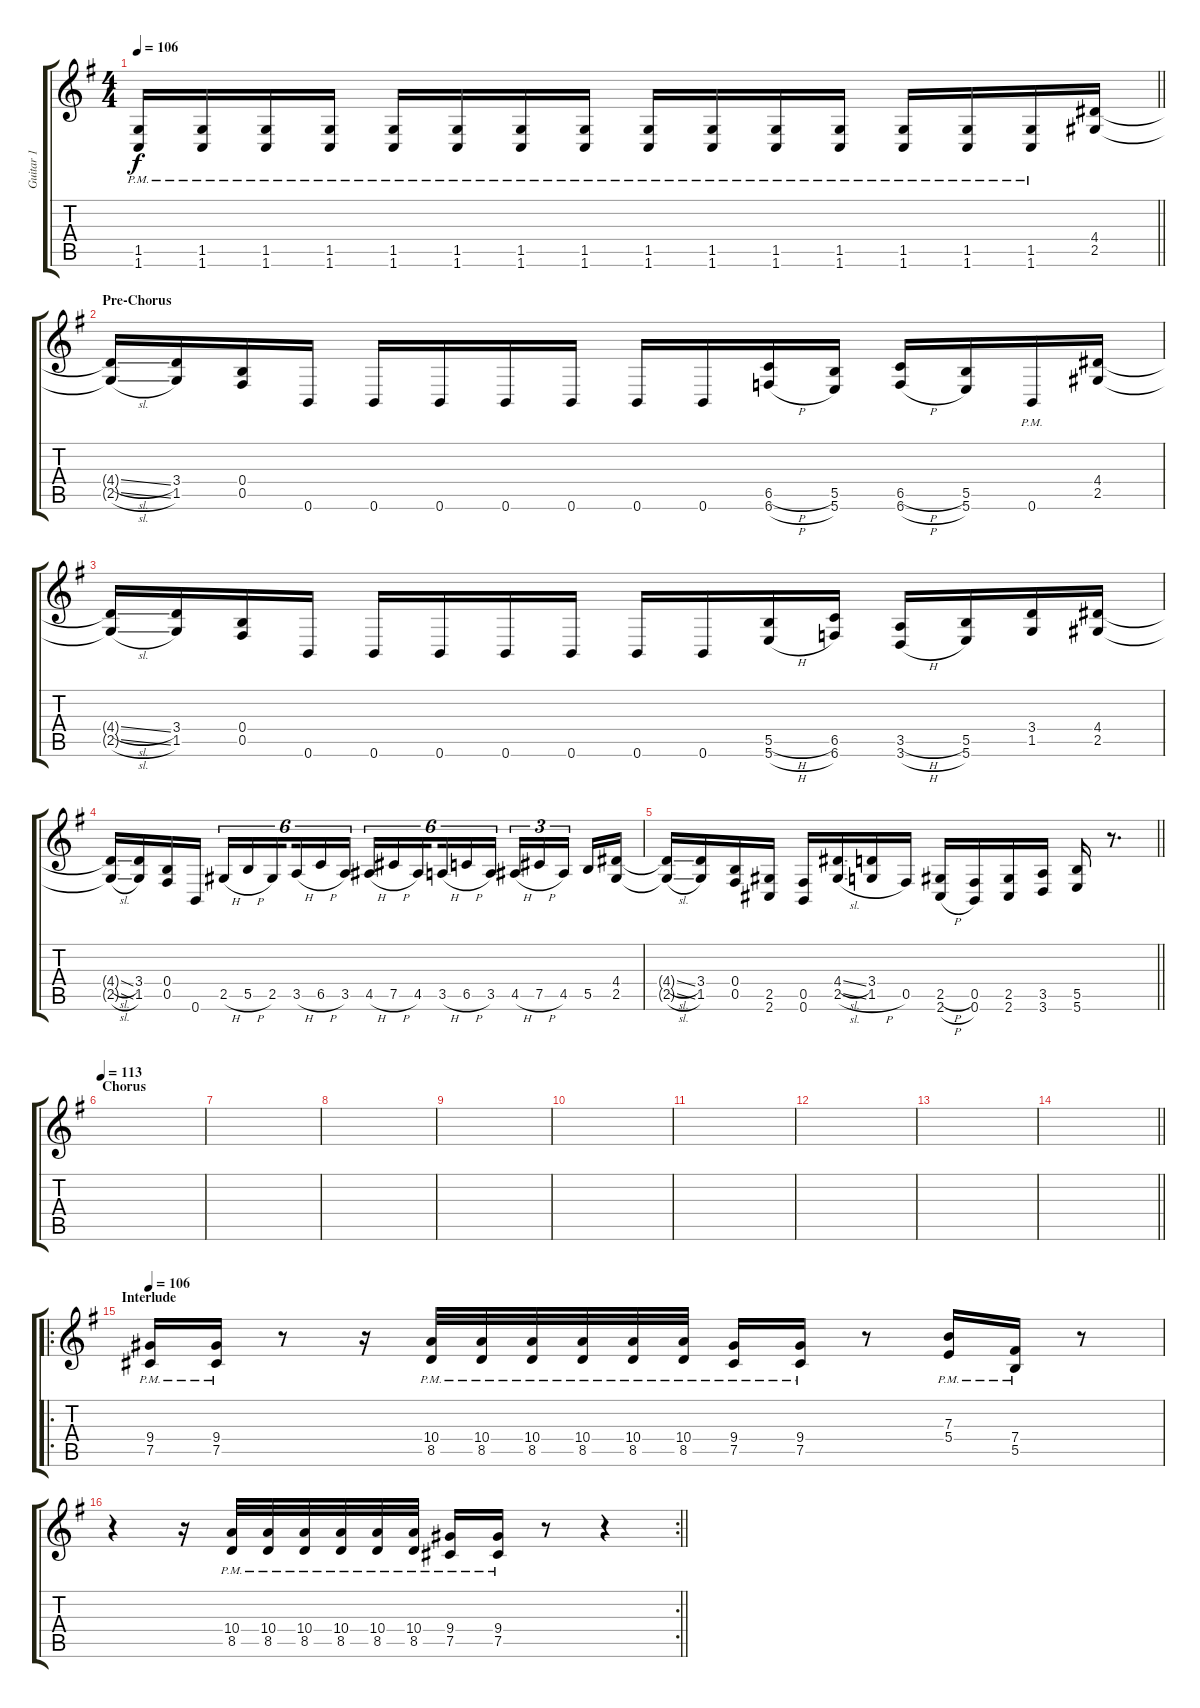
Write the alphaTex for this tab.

\track ("Guitar 1" "Guitar 1") {instrument distortionguitar}
\staff {score tabs}
\tuning (Db4 Ab3 E3 B2 Gb2 B1) {hide}
\ts (4 4)
\tempo 106
\clef g2
\barLineRight lightlight
\ks g
(1.5{pm} 1.6{pm}).16{dy f} (1.5{pm} 1.6{pm}).16 (1.5{pm} 1.6{pm}).16 (1.5{pm} 1.6{pm}).16 (1.5{pm} 1.6{pm}).16 (1.5{pm} 1.6{pm}).16 (1.5{pm} 1.6{pm}).16 (1.5{pm} 1.6{pm}).16 (1.5{pm} 1.6{pm}).16 (1.5{pm} 1.6{pm}).16 (1.5{pm} 1.6{pm}).16 (1.5{pm} 1.6{pm}).16 (1.5{pm} 1.6{pm}).16 (1.5{pm} 1.6{pm}).16 (1.5{pm} 1.6{pm}).16 (4.4 2.5).16 |
\section ("" "Pre-Chorus")
(4.4{sl t} 2.5{sl t}).16 (3.4 1.5).16 (0.4 0.5).16 0.6.16 0.6.16 0.6.16 0.6.16 0.6.16 0.6.16 0.6.16 (6.5{h} 6.6{h}).16 (5.5 5.6).16 (6.5{h} 6.6{h}).16 (5.5 5.6).16 0.6{pm}.16 (4.4 2.5).16 |
(4.4{sl t} 2.5{sl t}).16 (3.4 1.5).16 (0.4 0.5).16 0.6.16 0.6.16 0.6.16 0.6.16 0.6.16 0.6.16 0.6.16 (5.5{h} 5.6{h}).16 (6.5 6.6).16 (3.5{h} 3.6{h}).16 (5.5 5.6).16 (3.4 1.5).16 (4.4 2.5).16 |
(4.4{sl t} 2.5{sl t}).16 (3.4 1.5).16 (0.4 0.5).16 0.6.16 2.5{h}.16{tu (6 4)} 5.5{h}.16{tu (6 4)} 2.5.16{tu (6 4) beam splitsecondary} 3.5{h}.16{tu (6 4)} 6.5{h}.16{tu (6 4)} 3.5.16{tu (6 4)} 4.5{h}.16{tu (6 4)} 7.5{h}.16{tu (6 4)} 4.5.16{tu (6 4) beam splitsecondary} 3.5{h}.16{tu (6 4)} 6.5{h}.16{tu (6 4)} 3.5.16{tu (6 4)} 4.5{h}.16{tu (3 2)} 7.5{h}.16{tu (3 2)} 4.5.16{tu (3 2) beam splitsecondary} 5.5.16 (4.4 2.5).16 |
\barLineRight lightlight
(4.4{sl t} 2.5{sl t}).16 (3.4 1.5).16 (0.4 0.5).16 (2.5 2.6).16 (0.5 0.6).16 (4.4{sl} 2.5{sl}).16 (3.4 1.5{h}).16 0.5.16 (2.5{h} 2.6{h}).16 (0.5 0.6).16 (2.5 2.6).16 (3.5 3.6).16 (5.5 5.6).16 r.8{d} |
\section ("" "Chorus")
\tempo 113
|
|
|
|
|
|
|
|
\barLineRight lightlight
|
\ro
\section ("" "Interlude")
\tempo 106
(9.4{pm} 7.5{pm}).16{instrument distortionguitar} (9.4{pm} 7.5{pm}).16 r.8 r.16 (10.4{pm} 8.5{pm}).32 (10.4{pm} 8.5{pm}).32 (10.4{pm} 8.5{pm}).32 (10.4{pm} 8.5{pm}).32 (10.4{pm} 8.5{pm}).32 (10.4{pm} 8.5{pm}).32 (9.4{pm} 7.5{pm}).16 (9.4{pm} 7.5{pm}).16 r.8 (7.3{pm} 5.4{pm}).16 (7.4{pm} 5.5{pm}).16 r.8 |
\rc 2
\barLineRight lightlight
r.4 r.16 (10.4{pm} 8.5{pm}).32 (10.4{pm} 8.5{pm}).32 (10.4{pm} 8.5{pm}).32 (10.4{pm} 8.5{pm}).32 (10.4{pm} 8.5{pm}).32 (10.4{pm} 8.5{pm}).32 (9.4{pm} 7.5{pm}).16 (9.4{pm} 7.5{pm}).16 r.8 r.4
